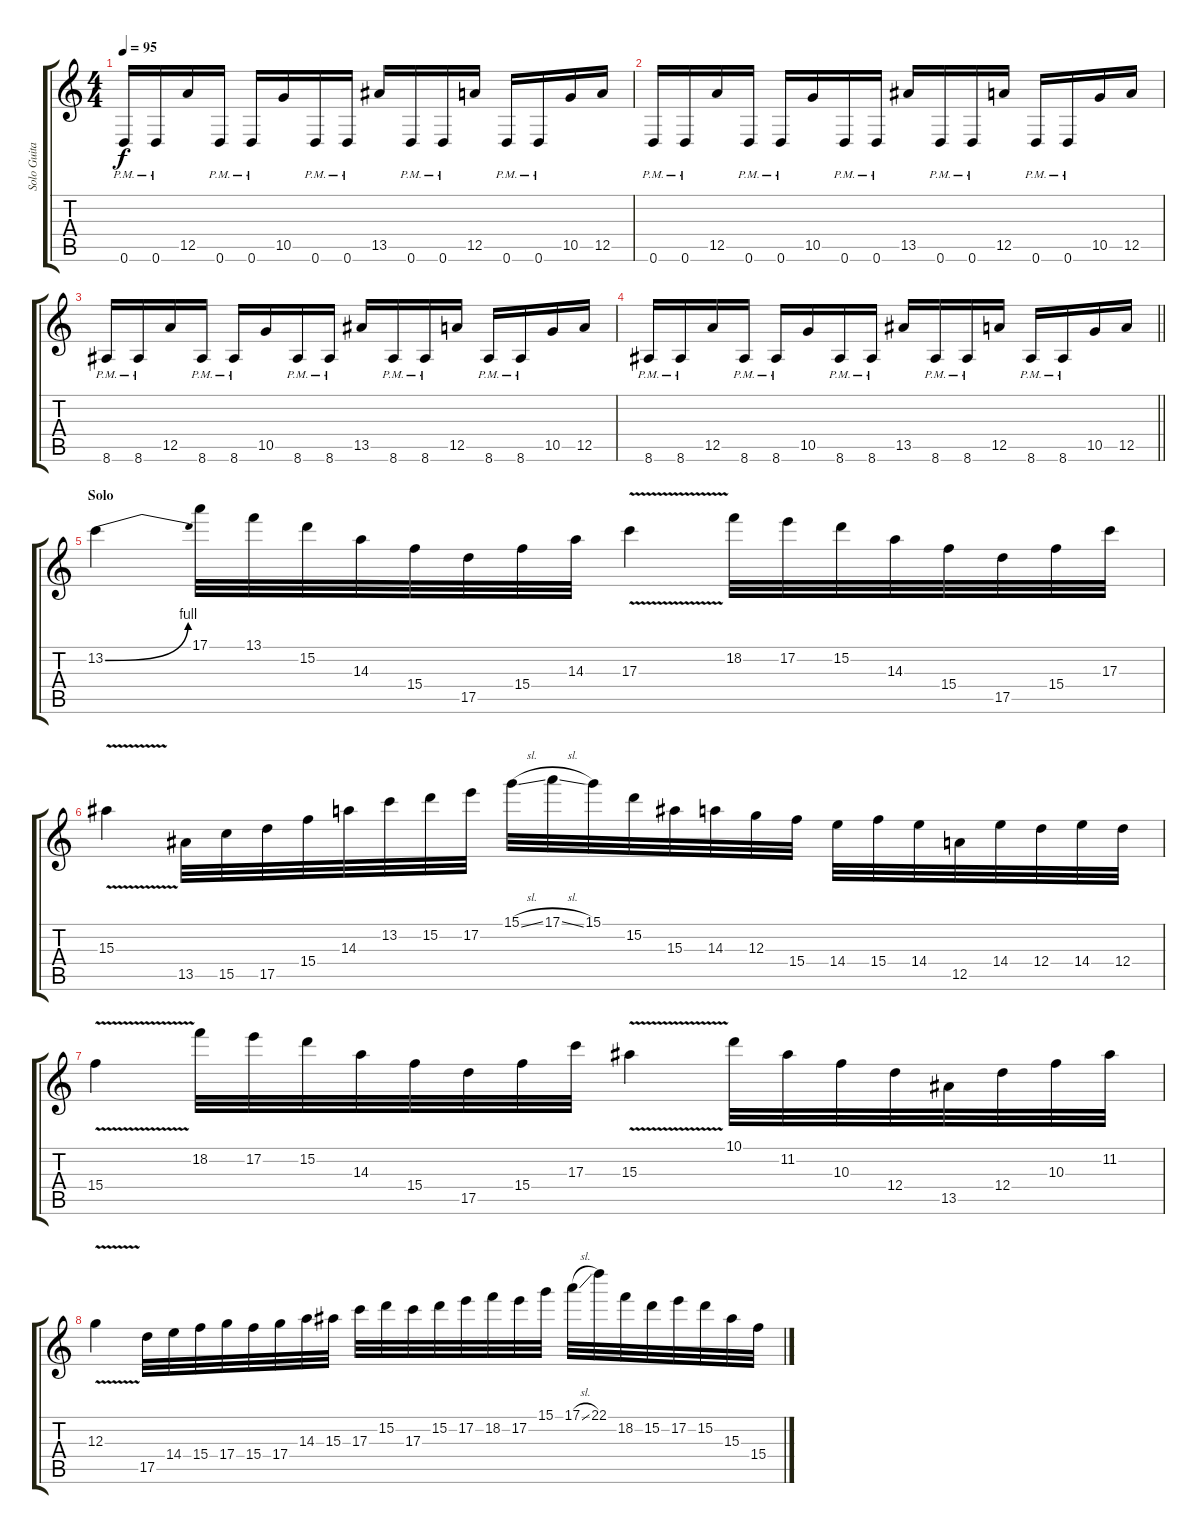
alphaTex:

\track ("Solo Guitar" "Solo Guita") {instrument distortionguitar}
\staff {score tabs}
\tuning (E4 B3 G3 D3 A2 D2) {hide}
\ts (4 4)
\tempo 95
\clef g2
\ks c
0.6{pm}.16{dy f volume 11} 0.6{pm}.16 12.5.16 0.6{pm}.16 0.6{pm}.16 10.5.16 0.6{pm}.16 0.6{pm}.16 13.5.16 0.6{pm}.16 0.6{pm}.16 12.5.16 0.6{pm}.16 0.6{pm}.16 10.5.16 12.5.16 |
0.6{pm}.16 0.6{pm}.16 12.5.16 0.6{pm}.16 0.6{pm}.16 10.5.16 0.6{pm}.16 0.6{pm}.16 13.5.16 0.6{pm}.16 0.6{pm}.16 12.5.16 0.6{pm}.16 0.6{pm}.16 10.5.16 12.5.16 |
8.6{pm}.16 8.6{pm}.16 12.5.16 8.6{pm}.16 8.6{pm}.16 10.5.16 8.6{pm}.16 8.6{pm}.16 13.5.16 8.6{pm}.16 8.6{pm}.16 12.5.16 8.6{pm}.16 8.6{pm}.16 10.5.16 12.5.16 |
\barLineRight lightlight
8.6{pm}.16 8.6{pm}.16 12.5.16 8.6{pm}.16 8.6{pm}.16 10.5.16 8.6{pm}.16 8.6{pm}.16 13.5.16 8.6{pm}.16 8.6{pm}.16 12.5.16 8.6{pm}.16 8.6{pm}.16 10.5.16 12.5.16 |
\section ("" "Solo")
13.2{be (bend 0 0 60 4)}.4{volume 16 balance 10} 17.1.32 13.1.32 15.2.32 14.3.32 15.4.32 17.5.32 15.4.32 14.3.32 17.3{v}.4 18.2.32 17.2.32 15.2.32 14.3.32 15.4.32 17.5.32 15.4.32 17.3.32 |
15.3{v}.4 13.5.32 15.5.32 17.5.32 15.4.32 14.3.32 13.2.32 15.2.32 17.2.32 15.1{sl}.32 17.1{sl}.32 15.1.32 15.2.32 15.3.32 14.3.32 12.3.32 15.4.32 14.4.32 15.4.32 14.4.32 12.5.32 14.4.32 12.4.32 14.4.32 12.4.32 |
15.4{v}.4 18.2.32 17.2.32 15.2.32 14.3.32 15.4.32 17.5.32 15.4.32 17.3.32 15.3{v}.4 10.1.32 11.2.32 10.3.32 12.4.32 13.5.32 12.4.32 10.3.32 11.2.32 |
12.3{v}.4 17.5.32 14.4.32 15.4.32 17.4.32 15.4.32 17.4.32 14.3.32 15.3.32 17.3.32 15.2.32 17.3.32 15.2.32 17.2.32 18.2.32 17.2.32 15.1.32 17.1{sl}.32 22.1.32 18.2.32 15.2.32 17.2.32 15.2.32 15.3.32 15.4.32
